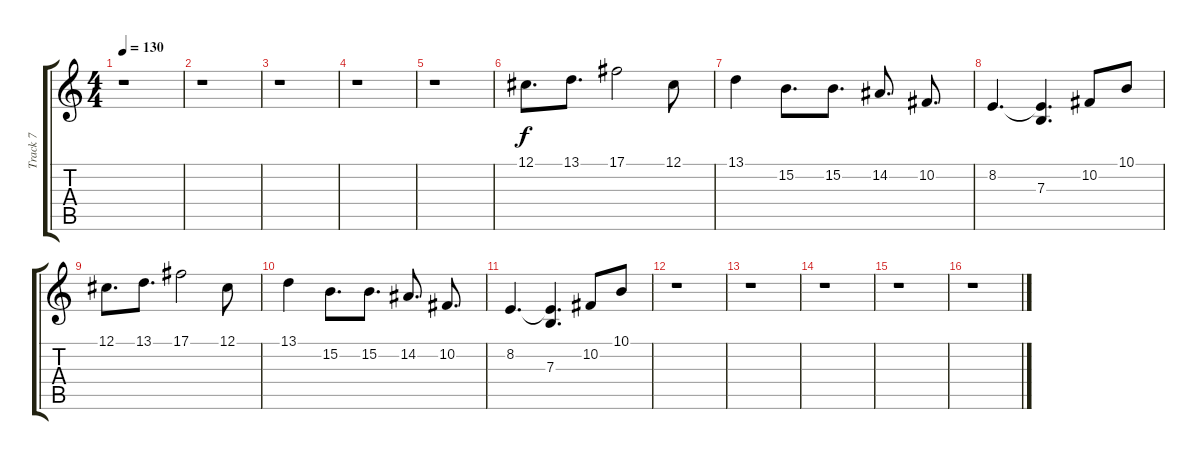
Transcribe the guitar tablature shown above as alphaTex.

\track ("Track 7" "Track 7") {instrument clarinet}
\staff {score tabs}
\tuning (Db4 Ab3 E3 B2 Gb2 Db2) {hide}
\ts (4 4)
\tempo 130
\clef g2
\ks c
r.1{dy f} |
r.1 |
r.1 |
r.1 |
r.1 |
12.1.8{d} 13.1.8{d} 17.1.2 12.1.8 |
13.1.4 15.2.8{d} 15.2.8{d} 14.2.8{d} 10.2.8{d} |
8.2.4{d} (8.2{t} 7.3).4{d} 10.2.8 10.1.8 |
12.1.8{d} 13.1.8{d} 17.1.2 12.1.8 |
13.1.4 15.2.8{d} 15.2.8{d} 14.2.8{d} 10.2.8{d} |
8.2.4{d} (8.2{t} 7.3).4{d} 10.2.8 10.1.8 |
r.1 |
r.1 |
r.1 |
r.1 |
r.1
